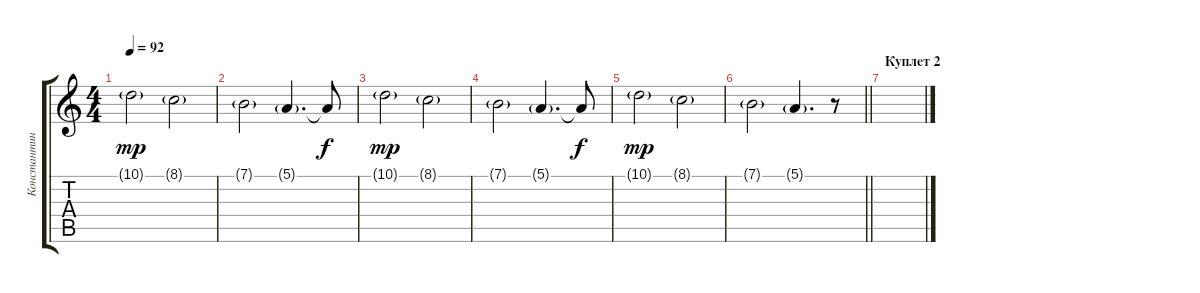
\track ("Константин Бекрев" "Константин") {instrument rockorgan}
\staff {score tabs}
\tuning (E4 B3 G3 D3 A2 E2) {hide}
\ts (4 4)
\tempo 92
\clef g2
\ks c
10.1{g}.2{dy mp} 8.1{g}.2 |
7.1{g}.2 5.1{g}.4{d} 5.1{t}.8{dy f} |
10.1{g}.2{dy mp} 8.1{g}.2 |
7.1{g}.2 5.1{g}.4{d} 5.1{t}.8{dy f} |
10.1{g}.2{dy mp} 8.1{g}.2 |
\barLineRight lightlight
7.1{g}.2 5.1{g}.4{d} r.8 |
\section ("" "Куплет 2")
